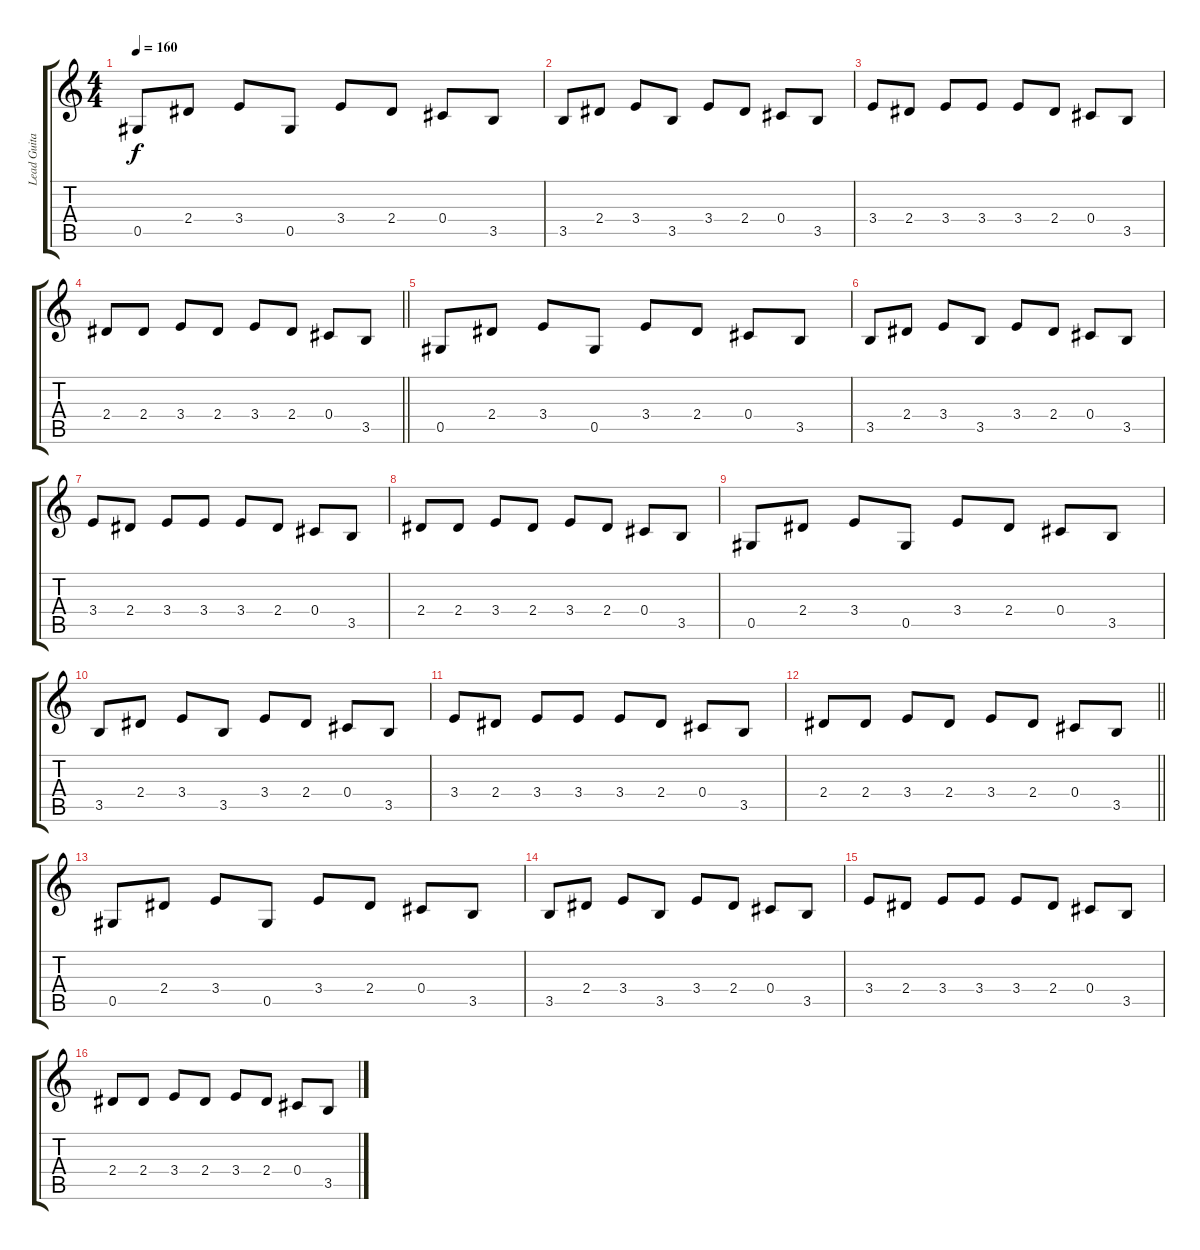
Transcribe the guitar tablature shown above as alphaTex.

\track ("Lead Guitar" "Lead Guita") {instrument distortionguitar}
\staff {score tabs}
\tuning (Eb4 Bb3 Gb3 Db3 Ab2 Db2) {hide}
\ts (4 4)
\tempo 160
\clef g2
\ks c
0.5.8{dy f} 2.4.8 3.4.8 0.5.8 3.4.8 2.4.8 0.4.8 3.5.8 |
3.5.8 2.4.8 3.4.8 3.5.8 3.4.8 2.4.8 0.4.8 3.5.8 |
3.4.8 2.4.8 3.4.8 3.4.8 3.4.8 2.4.8 0.4.8 3.5.8 |
\barLineRight lightlight
2.4.8 2.4.8 3.4.8 2.4.8 3.4.8 2.4.8 0.4.8 3.5.8 |
0.5.8 2.4.8 3.4.8 0.5.8 3.4.8 2.4.8 0.4.8 3.5.8 |
3.5.8 2.4.8 3.4.8 3.5.8 3.4.8 2.4.8 0.4.8 3.5.8 |
3.4.8 2.4.8 3.4.8 3.4.8 3.4.8 2.4.8 0.4.8 3.5.8 |
2.4.8 2.4.8 3.4.8 2.4.8 3.4.8 2.4.8 0.4.8 3.5.8 |
0.5.8 2.4.8 3.4.8 0.5.8 3.4.8 2.4.8 0.4.8 3.5.8 |
3.5.8 2.4.8 3.4.8 3.5.8 3.4.8 2.4.8 0.4.8 3.5.8 |
3.4.8 2.4.8 3.4.8 3.4.8 3.4.8 2.4.8 0.4.8 3.5.8 |
\barLineRight lightlight
2.4.8 2.4.8 3.4.8 2.4.8 3.4.8 2.4.8 0.4.8 3.5.8 |
0.5.8 2.4.8 3.4.8 0.5.8 3.4.8 2.4.8 0.4.8 3.5.8 |
3.5.8 2.4.8 3.4.8 3.5.8 3.4.8 2.4.8 0.4.8 3.5.8 |
3.4.8 2.4.8 3.4.8 3.4.8 3.4.8 2.4.8 0.4.8 3.5.8 |
2.4.8 2.4.8 3.4.8 2.4.8 3.4.8 2.4.8 0.4.8 3.5.8
